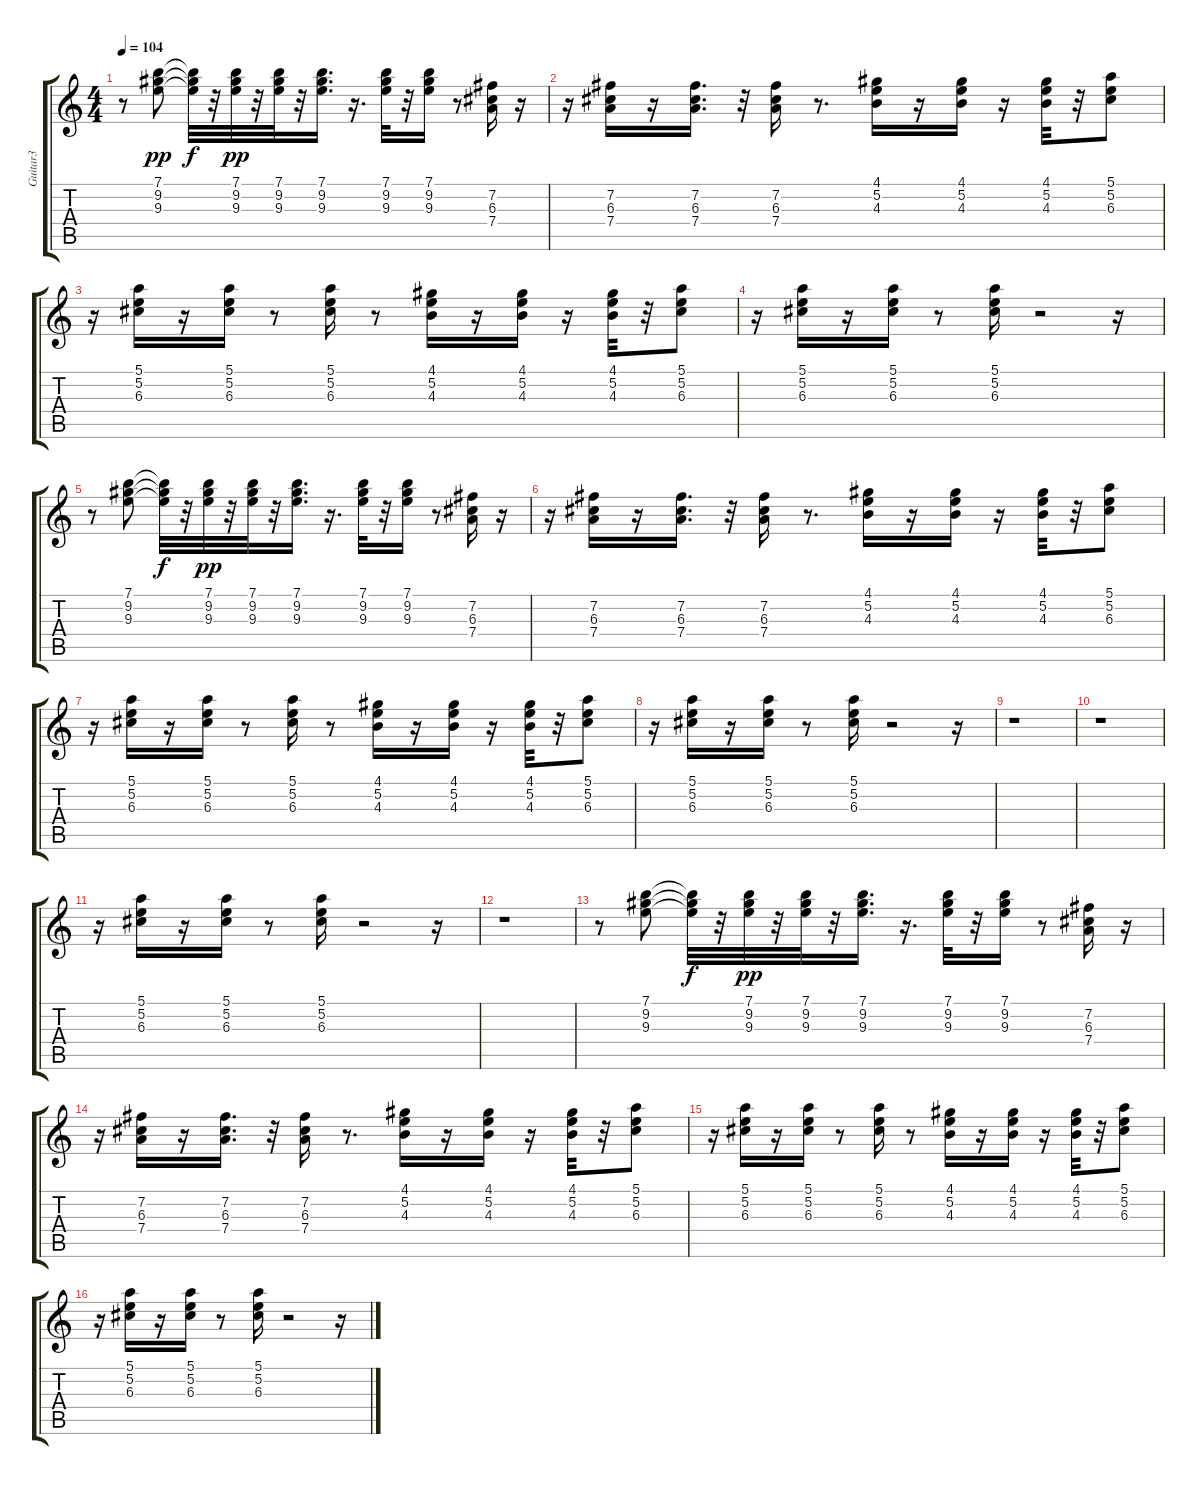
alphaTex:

\track ("Guitar3" "Guitar3") {instrument electricguitarclean}
\staff {score tabs}
\tuning (E4 B3 G3 D3 A2 E2) {hide}
\ts (4 4)
\tempo 104
\clef g2
\ks c
r.8{dy pp} (7.1 9.2 9.3).8 (7.1{t} 9.2{t} 9.3{t}).32{dy f} r.32 (7.1 9.2 9.3).32{dy pp} r.32 (7.1 9.2 9.3).32 r.32 (7.1 9.2 9.3).16{d} r.16{d} (7.1 9.2 9.3).32 r.32 (7.1 9.2 9.3).16 r.8 (7.2 6.3 7.4).16 r.16 |
r.16 (7.2 6.3 7.4).16 r.16 (7.2 6.3 7.4).16{d} r.32 (7.2 6.3 7.4).16 r.8{d} (4.1 5.2 4.3).16 r.16 (4.1 5.2 4.3).16 r.16 (4.1 5.2 4.3).32 r.32 (5.1 5.2 6.3).8 |
r.16 (5.1 5.2 6.3).16 r.16 (5.1 5.2 6.3).16 r.8 (5.1 5.2 6.3).16 r.8 (4.1 5.2 4.3).16 r.16 (4.1 5.2 4.3).16 r.16 (4.1 5.2 4.3).32 r.32 (5.1 5.2 6.3).8 |
r.16 (5.1 5.2 6.3).16 r.16 (5.1 5.2 6.3).16 r.8 (5.1 5.2 6.3).16 r.2 r.16 |
r.8 (7.1 9.2 9.3).8 (7.1{t} 9.2{t} 9.3{t}).32{dy f} r.32 (7.1 9.2 9.3).32{dy pp} r.32 (7.1 9.2 9.3).32 r.32 (7.1 9.2 9.3).16{d} r.16{d} (7.1 9.2 9.3).32 r.32 (7.1 9.2 9.3).16 r.8 (7.2 6.3 7.4).16 r.16 |
r.16 (7.2 6.3 7.4).16 r.16 (7.2 6.3 7.4).16{d} r.32 (7.2 6.3 7.4).16 r.8{d} (4.1 5.2 4.3).16 r.16 (4.1 5.2 4.3).16 r.16 (4.1 5.2 4.3).32 r.32 (5.1 5.2 6.3).8 |
r.16 (5.1 5.2 6.3).16 r.16 (5.1 5.2 6.3).16 r.8 (5.1 5.2 6.3).16 r.8 (4.1 5.2 4.3).16 r.16 (4.1 5.2 4.3).16 r.16 (4.1 5.2 4.3).32 r.32 (5.1 5.2 6.3).8 |
r.16 (5.1 5.2 6.3).16 r.16 (5.1 5.2 6.3).16 r.8 (5.1 5.2 6.3).16 r.2 r.16 |
r.1 |
r.1 |
r.16 (5.1 5.2 6.3).16 r.16 (5.1 5.2 6.3).16 r.8 (5.1 5.2 6.3).16 r.2 r.16 |
r.1 |
r.8 (7.1 9.2 9.3).8 (7.1{t} 9.2{t} 9.3{t}).32{dy f} r.32 (7.1 9.2 9.3).32{dy pp} r.32 (7.1 9.2 9.3).32 r.32 (7.1 9.2 9.3).16{d} r.16{d} (7.1 9.2 9.3).32 r.32 (7.1 9.2 9.3).16 r.8 (7.2 6.3 7.4).16 r.16 |
r.16 (7.2 6.3 7.4).16 r.16 (7.2 6.3 7.4).16{d} r.32 (7.2 6.3 7.4).16 r.8{d} (4.1 5.2 4.3).16 r.16 (4.1 5.2 4.3).16 r.16 (4.1 5.2 4.3).32 r.32 (5.1 5.2 6.3).8 |
r.16 (5.1 5.2 6.3).16 r.16 (5.1 5.2 6.3).16 r.8 (5.1 5.2 6.3).16 r.8 (4.1 5.2 4.3).16 r.16 (4.1 5.2 4.3).16 r.16 (4.1 5.2 4.3).32 r.32 (5.1 5.2 6.3).8 |
r.16 (5.1 5.2 6.3).16 r.16 (5.1 5.2 6.3).16 r.8 (5.1 5.2 6.3).16 r.2 r.16
